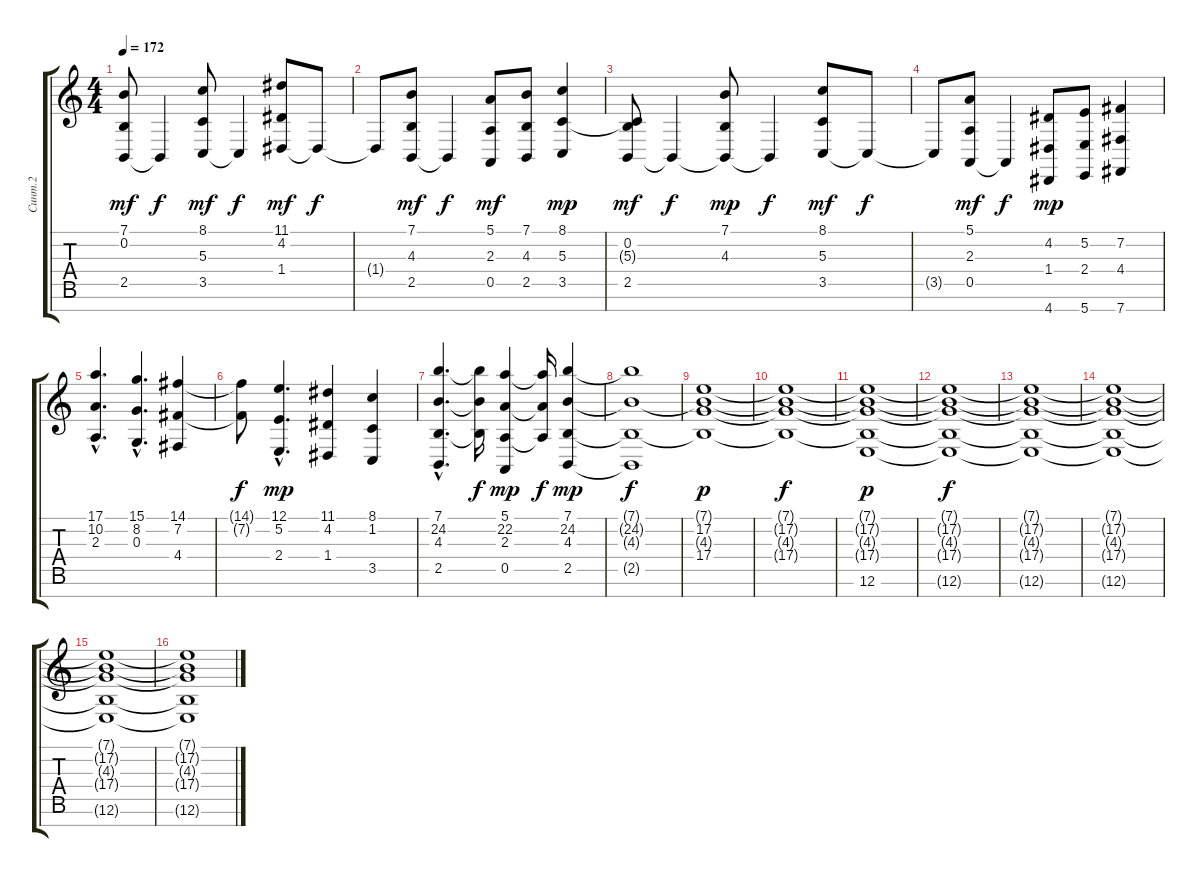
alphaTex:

\track ("Синт.2" "Синт.2") {instrument stringensemble1}
\staff {score tabs}
\tuning (E4 B3 G3 D3 A2 E2 B1) {hide}
\ts (4 4)
\tempo 172
\clef g2
\ks c
(7.1 0.2 2.5).8{dy mf} 2.5{t}.4{dy f} (8.1 5.3 3.5).8{dy mf} 3.5{t}.4{dy f} (11.1 4.2 1.4).8{dy mf} 1.4{t}.8{dy f} |
1.4{t}.8 (7.1 4.3 2.5).8{dy mf} 2.5{t}.4{dy f} (5.1 2.3 0.5).8{dy mf} (7.1 4.3 2.5).8 (8.1 5.3 3.5).4{dy mp} |
(0.2 5.3{t} 2.5).8{dy mf} 2.5{t}.4{dy f} (7.1 4.3 2.5{t}).8{dy mp} 2.5{t}.4{dy f} (8.1 5.3 3.5).8{dy mf} 3.5{t}.8{dy f} |
3.5{t}.8 (5.1 2.3 0.5).8{dy mf} 0.5{t}.4{dy f} (4.2 1.4 4.7).8{dy mp} (5.2 2.4 5.7).8 (7.2 4.4 7.7).4 |
(17.1{hac} 10.2{hac} 2.3{hac}).4{d} (15.1{hac} 8.2{hac} 0.3{hac}).4{d} (14.1 7.2 4.4).4 |
(14.1{t} 7.2{t}).8{dy f} (12.1{hac} 5.2{hac} 2.4{hac}).4{d dy mp} (11.1 4.2 1.4).4 (8.1 1.2 3.5).4 |
(7.1{hac} 24.2{hac} 4.3{hac} 2.5{hac}).4{d} (7.1{t} 24.2{t} 4.3{t}).16{dy f} (5.1 22.2 2.3 0.5).4{dy mp} (5.1{t} 22.2{t} 2.3{t}).16{dy f} (7.1 24.2 4.3 2.5).4{dy mp} |
(7.1{t} 24.2{t} 4.3{t} 2.5{t}).1{dy f} |
(7.1{t} 17.2 4.3{t} 17.4).1{dy p} |
(7.1{t} 17.2{t} 4.3{t} 17.4{t}).1{dy f} |
(7.1{t} 17.2{t} 4.3{t} 17.4{t} 12.6).1{dy p volume 11} |
(7.1{t} 17.2{t} 4.3{t} 17.4{t} 12.6{t}).1{dy f} |
(7.1{t} 17.2{t} 4.3{t} 17.4{t} 12.6{t}).1 |
(7.1{t} 17.2{t} 4.3{t} 17.4{t} 12.6{t}).1 |
(7.1{t} 17.2{t} 4.3{t} 17.4{t} 12.6{t}).1 |
(7.1{t} 17.2{t} 4.3{t} 17.4{t} 12.6{t}).1
